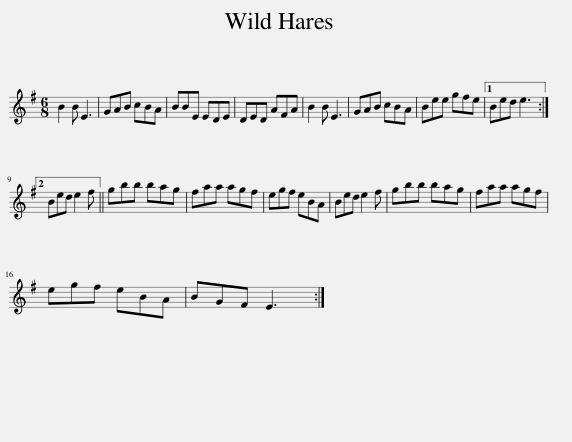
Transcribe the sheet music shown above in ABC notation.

X:1
L:1/8
M:6/8
I:linebreak $
K:Emin
V:1 treble
V:1
 B2 B E3 | GAB cBA | BBE EDE | DED AFA | B2 B E3 | %5
 GAB cBA | Bee gfe |1 Bed e3 :|2$ Bed e2 f || gbb bag | %10
 faa agf | egf eBA | Bed e2 f | gbb bag | faa agf |$ %15
 egf eBA | BGF E3 :| %17
